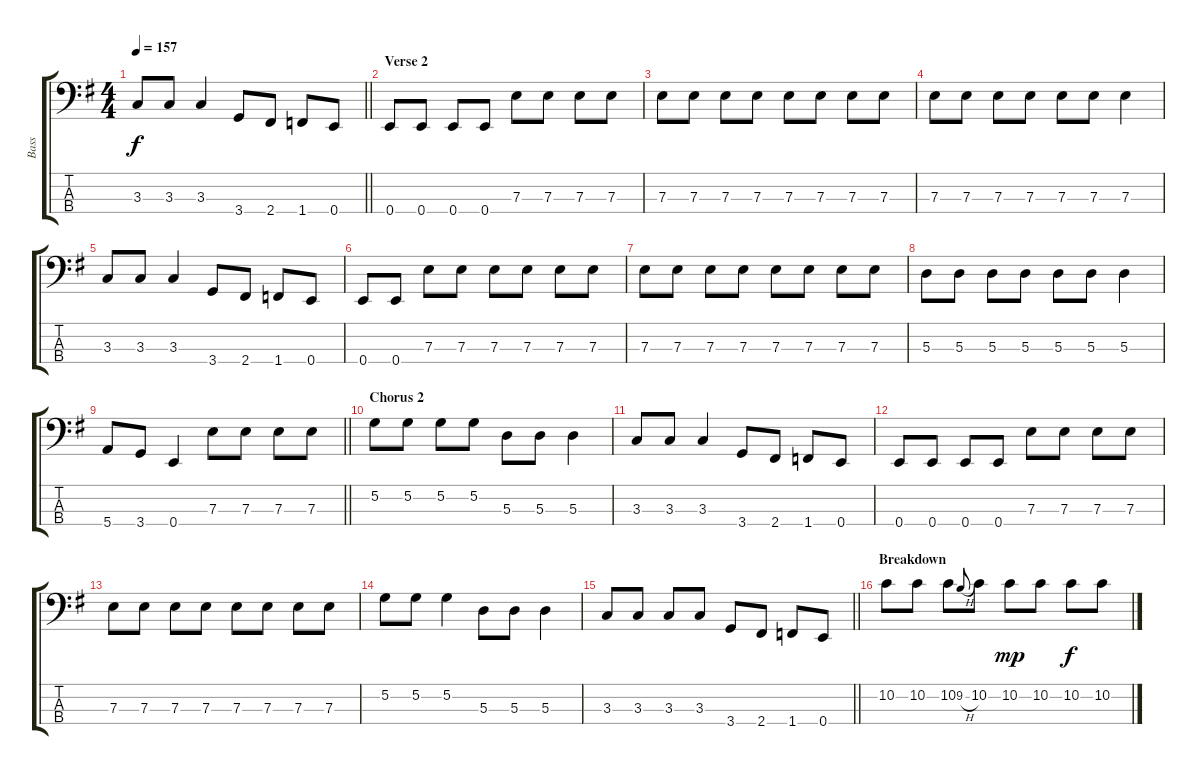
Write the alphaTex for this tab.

\track ("Bass" "Bass") {instrument electricbassfinger}
\staff {score tabs}
\tuning (G2 D2 A1 E1) {hide}
\ts (4 4)
\tempo 157
\clef f4
\barLineRight lightlight
\ks g
3.3.8{dy f} 3.3.8 3.3.4 3.4.8 2.4.8 1.4.8 0.4.8 |
\section ("" "Verse 2")
0.4.8 0.4.8 0.4.8 0.4.8 7.3.8 7.3.8 7.3.8 7.3.8 |
7.3.8 7.3.8 7.3.8 7.3.8 7.3.8 7.3.8 7.3.8 7.3.8 |
7.3.8 7.3.8 7.3.8 7.3.8 7.3.8 7.3.8 7.3.4 |
3.3.8 3.3.8 3.3.4 3.4.8 2.4.8 1.4.8 0.4.8 |
0.4.8 0.4.8 7.3.8 7.3.8 7.3.8 7.3.8 7.3.8 7.3.8 |
7.3.8 7.3.8 7.3.8 7.3.8 7.3.8 7.3.8 7.3.8 7.3.8 |
5.3.8 5.3.8 5.3.8 5.3.8 5.3.8 5.3.8 5.3.4 |
\barLineRight lightlight
5.4.8 3.4.8 0.4.4 7.3.8 7.3.8 7.3.8 7.3.8 |
\section ("" "Chorus 2")
5.2.8 5.2.8 5.2.8 5.2.8 5.3.8 5.3.8 5.3.4 |
3.3.8 3.3.8 3.3.4 3.4.8 2.4.8 1.4.8 0.4.8 |
0.4.8 0.4.8 0.4.8 0.4.8 7.3.8 7.3.8 7.3.8 7.3.8 |
7.3.8 7.3.8 7.3.8 7.3.8 7.3.8 7.3.8 7.3.8 7.3.8 |
5.2.8 5.2.8 5.2.4 5.3.8 5.3.8 5.3.4 |
\barLineRight lightlight
3.3.8 3.3.8 3.3.8 3.3.8 3.4.8 2.4.8 1.4.8 0.4.8 |
\section ("" "Breakdown")
10.2.8 10.2.8 10.2.8 9.2{h}.8{gr onbeat} 10.2.8 10.2.8{dy mp} 10.2.8 10.2.8{dy f} 10.2.8
